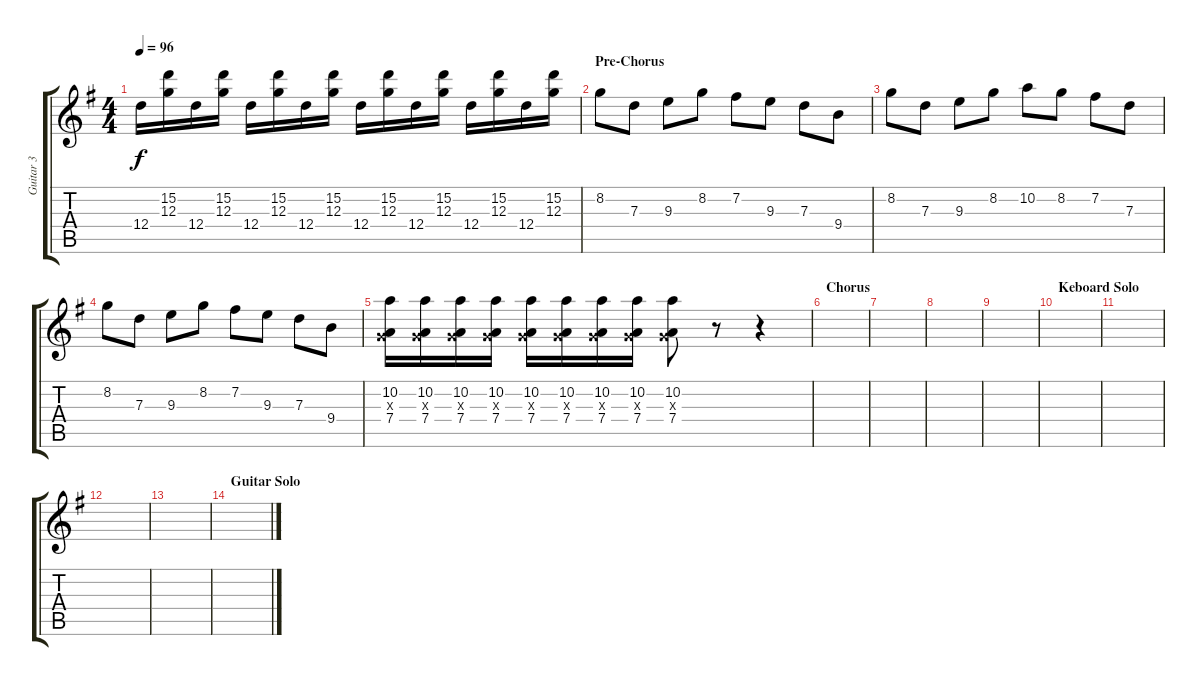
\track ("Guitar 3" "Guitar 3") {instrument distortionguitar}
\staff {score tabs}
\tuning (E4 B3 G3 D3 A2 E2) {hide}
\ts (4 4)
\tempo 96
\clef g2
\ks g
12.4.16{dy f} (15.2 12.3).16 12.4.16 (15.2 12.3).16 12.4.16 (15.2 12.3).16 12.4.16 (15.2 12.3).16 12.4.16 (15.2 12.3).16 12.4.16 (15.2 12.3).16 12.4.16 (15.2 12.3).16 12.4.16 (15.2 12.3).16 |
\section ("" "Pre-Chorus")
8.2.8 7.3.8 9.3.8 8.2.8 7.2.8 9.3.8 7.3.8 9.4.8 |
8.2.8 7.3.8 9.3.8 8.2.8 10.2.8 8.2.8 7.2.8 7.3.8 |
8.2.8 7.3.8 9.3.8 8.2.8 7.2.8 9.3.8 7.3.8 9.4.8 |
(10.2 0.3{x} 7.4).16 (10.2 0.3{x} 7.4).16 (10.2 0.3{x} 7.4).16 (10.2 0.3{x} 7.4).16 (10.2 0.3{x} 7.4).16 (10.2 0.3{x} 7.4).16 (10.2 0.3{x} 7.4).16 (10.2 0.3{x} 7.4).16 (10.2 0.3{x} 7.4).8 r.8 r.4 |
\section ("" "Chorus")
|
|
|
|
\section ("" "Keboard Solo")
|
|
|
|
\section ("" "Guitar Solo")
